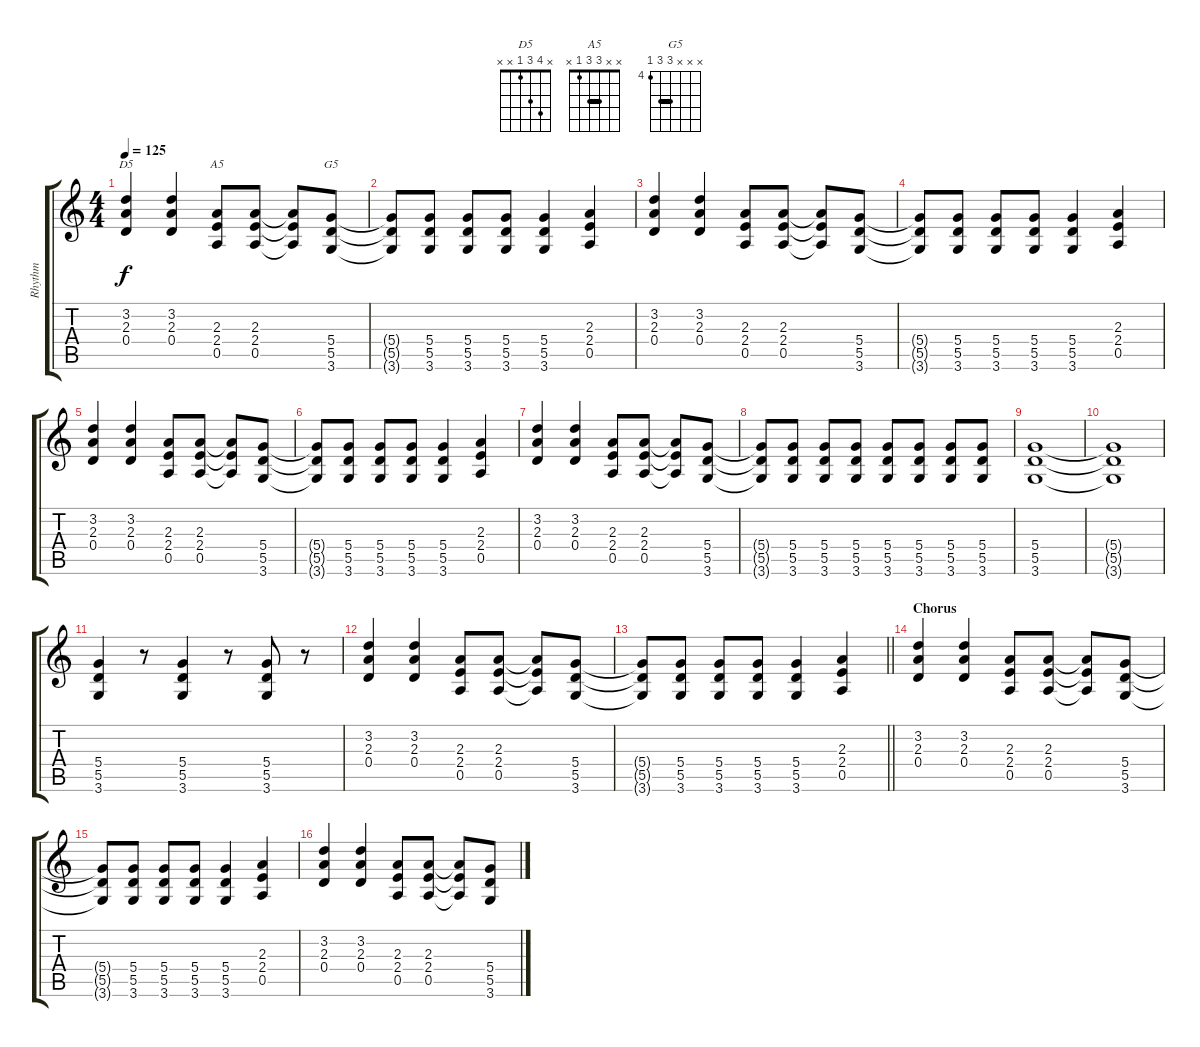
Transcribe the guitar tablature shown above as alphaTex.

\track ("Rhythm" "Rhythm") {instrument acousticguitarsteel}
\staff {score tabs}
\tuning (E4 B3 G3 D3 A2 E2) {hide}
\chord ("D5" x 4 3 1 x x)
\chord ("A5" x x 3 3 1 x) {barre 3}
\chord ("G5" x x x 6 6 4) {firstfret 4 barre 6}
\ts (4 4)
\tempo 125
\clef g2
\ks c
(3.2 2.3 0.4).4{ch "D5" dy f} (3.2 2.3 0.4).4 (2.3 2.4 0.5).8{ch "A5"} (2.3 2.4 0.5).8 (2.3{t} 2.4{t} 0.5{t}).8 (5.4 5.5 3.6).8{ch "G5"} |
(5.4{t} 5.5{t} 3.6{t}).8 (5.4 5.5 3.6).8 (5.4 5.5 3.6).8 (5.4 5.5 3.6).8 (5.4 5.5 3.6).4 (2.3 2.4 0.5).4 |
(3.2 2.3 0.4).4 (3.2 2.3 0.4).4 (2.3 2.4 0.5).8 (2.3 2.4 0.5).8 (2.3{t} 2.4{t} 0.5{t}).8 (5.4 5.5 3.6).8 |
(5.4{t} 5.5{t} 3.6{t}).8 (5.4 5.5 3.6).8 (5.4 5.5 3.6).8 (5.4 5.5 3.6).8 (5.4 5.5 3.6).4 (2.3 2.4 0.5).4 |
(3.2 2.3 0.4).4 (3.2 2.3 0.4).4 (2.3 2.4 0.5).8 (2.3 2.4 0.5).8 (2.3{t} 2.4{t} 0.5{t}).8 (5.4 5.5 3.6).8 |
(5.4{t} 5.5{t} 3.6{t}).8 (5.4 5.5 3.6).8 (5.4 5.5 3.6).8 (5.4 5.5 3.6).8 (5.4 5.5 3.6).4 (2.3 2.4 0.5).4 |
(3.2 2.3 0.4).4 (3.2 2.3 0.4).4 (2.3 2.4 0.5).8 (2.3 2.4 0.5).8 (2.3{t} 2.4{t} 0.5{t}).8 (5.4 5.5 3.6).8 |
(5.4{t} 5.5{t} 3.6{t}).8 (5.4 5.5 3.6).8 (5.4 5.5 3.6).8 (5.4 5.5 3.6).8 (5.4 5.5 3.6).8 (5.4 5.5 3.6).8 (5.4 5.5 3.6).8 (5.4 5.5 3.6).8 |
(5.4 5.5 3.6).1 |
(5.4{t} 5.5{t} 3.6{t}).1 |
(5.4 5.5 3.6).4 r.8 (5.4 5.5 3.6).4 r.8 (5.4 5.5 3.6).8 r.8 |
(3.2 2.3 0.4).4 (3.2 2.3 0.4).4 (2.3 2.4 0.5).8 (2.3 2.4 0.5).8 (2.3{t} 2.4{t} 0.5{t}).8 (5.4 5.5 3.6).8 |
\barLineRight lightlight
(5.4{t} 5.5{t} 3.6{t}).8 (5.4 5.5 3.6).8 (5.4 5.5 3.6).8 (5.4 5.5 3.6).8 (5.4 5.5 3.6).4 (2.3 2.4 0.5).4 |
\section ("" "Chorus")
(3.2 2.3 0.4).4 (3.2 2.3 0.4).4 (2.3 2.4 0.5).8 (2.3 2.4 0.5).8 (2.3{t} 2.4{t} 0.5{t}).8 (5.4 5.5 3.6).8 |
(5.4{t} 5.5{t} 3.6{t}).8 (5.4 5.5 3.6).8 (5.4 5.5 3.6).8 (5.4 5.5 3.6).8 (5.4 5.5 3.6).4 (2.3 2.4 0.5).4 |
(3.2 2.3 0.4).4 (3.2 2.3 0.4).4 (2.3 2.4 0.5).8 (2.3 2.4 0.5).8 (2.3{t} 2.4{t} 0.5{t}).8 (5.4 5.5 3.6).8
